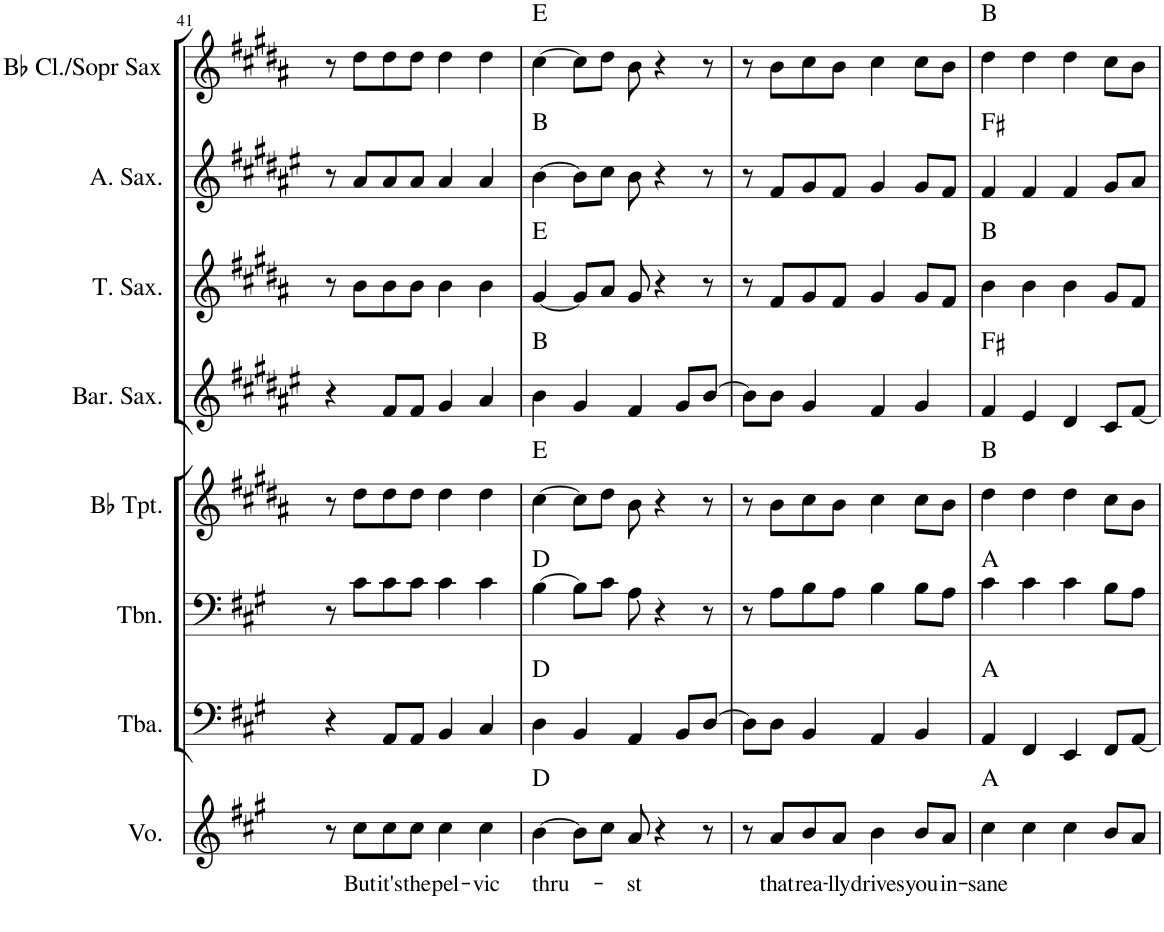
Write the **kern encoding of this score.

**kern	**text	**harte	**kern	**harte	**kern	**harte	**kern	**harte	**kern	**harte	**kern	**harte	**kern	**harte	**kern	**harte
*part8	*part8	*part8	*part7	*part7	*part6	*part6	*part5	*part5	*part4	*part4	*part3	*part3	*part2	*part2	*part1	*part1
*staff8	*staff8	*	*staff7	*	*staff6	*	*staff5	*	*staff4	*	*staff3	*	*staff2	*	*staff1	*
*I"Voice	*	*	*I"Tuba	*	*I"Trombone	*	*I"Bb Trumpet	*	*I"Baritone Saxophone	*	*I"Tenor Saxophone	*	*I"Alto Saxophone	*	*I"Bb Clarinet/sopr sax	*
*I'Vo.	*	*	*I'Tba.	*	*I'Tbn.	*	*I'Bb Tpt.	*	*I'Bar. Sax.	*	*I'T. Sax.	*	*I'A. Sax.	*	*I'Bb Cl./Sopr Sax	*
!!LO:PB:g=z
*clefG2	*	*	*clefF4	*	*clefF4	*	*clefG2	*	*clefG2	*	*clefG2	*	*clefG2	*	*clefG2	*
*	*	*	*	*	*	*	*Trd1c2	*	*Trd12c21	*	*Trd8c14	*	*Trd5c9	*	*Trd1c2	*
*k[f#c#g#]	*	*	*k[f#c#g#]	*	*k[f#c#g#]	*	*k[f#c#g#d#a#]	*	*k[f#c#g#d#a#e#]	*	*k[f#c#g#d#a#]	*	*k[f#c#g#d#a#e#]	*	*k[f#c#g#d#a#]	*
*M4/4	*	*	*M4/4	*	*M4/4	*	*M4/4	*	*M4/4	*	*M4/4	*	*M4/4	*	*M4/4	*
=41	=41	=41	=41	=41	=41	=41	=41	=41	=41	=41	=41	=41	=41	=41	=41	=41
8r	.	.	4r	.	8r	.	8r	.	4r	.	8r	.	8r	.	8r	.
!	!LO:LY:b	!	!	!	!	!	!	!	!	!	!	!	!	!	!	!
8cc#\L	But	.	.	.	8c#\L	.	8dd#\L	.	.	.	8b\L	.	8a#/L	.	8dd#\L	.
!	!LO:LY:b	!	!	!	!	!	!	!	!	!	!	!	!	!	!	!
8cc#\	it's	.	8AA/L	.	8c#\	.	8dd#\	.	8f#/L	.	8b\	.	8a#/	.	8dd#\	.
!	!LO:LY:b	!	!	!	!	!	!	!	!	!	!	!	!	!	!	!
8cc#\J	the	.	8AA/J	.	8c#\J	.	8dd#\J	.	8f#/J	.	8b\J	.	8a#/J	.	8dd#\J	.
!	!LO:LY:b	!	!	!	!	!	!	!	!	!	!	!	!	!	!	!
4cc#\	pel-	.	4BB/	.	4c#\	.	4dd#\	.	4g#/	.	4b\	.	4a#/	.	4dd#\	.
!	!LO:LY:b	!	!	!	!	!	!	!	!	!	!	!	!	!	!	!
4cc#\	-vic	.	4C#/	.	4c#\	.	4dd#\	.	4a#/	.	4b\	.	4a#/	.	4dd#\	.
=42	=42	=42	=42	=42	=42	=42	=42	=42	=42	=42	=42	=42	=42	=42	=42	=42
!	!LO:LY:b	!	!	!	!	!	!	!	!	!	!	!	!	!	!	!
[4b\	thru-	D:maj	4D\	D:maj	[4B\	D:maj	[4cc#\	E:maj	4b\	B:maj	[4g#/	E:maj	[4b\	B:maj	[4cc#\	E:maj
8b\L]	.	.	4BB/	.	8B\L]	.	8cc#\L]	.	4g#/	.	8g#/L]	.	8b\L]	.	8cc#\L]	.
8cc#\J	.	.	.	.	8c#\J	.	8dd#\J	.	.	.	8a#/J	.	8cc#\J	.	8dd#\J	.
!	!LO:LY:b	!	!	!	!	!	!	!	!	!	!	!	!	!	!	!
8a/	-st	.	4AA/	.	8A\	.	8b\	.	4f#/	.	8g#/	.	8b\	.	8b\	.
4r	.	.	.	.	4r	.	4r	.	.	.	4r	.	4r	.	4r	.
.	.	.	8BB/L	.	.	.	.	.	8g#/L	.	.	.	.	.	.	.
8r	.	.	[8D/J	.	8r	.	8r	.	[8b/J	.	8r	.	8r	.	8r	.
=43	=43	=43	=43	=43	=43	=43	=43	=43	=43	=43	=43	=43	=43	=43	=43	=43
8r	.	.	8D\L]	.	8r	.	8r	.	8b\L]	.	8r	.	8r	.	8r	.
!	!LO:LY:b	!	!	!	!	!	!	!	!	!	!	!	!	!	!	!
8a/L	that	.	8D\J	.	8A\L	.	8b\L	.	8b\J	.	8f#/L	.	8f#/L	.	8b\L	.
!	!LO:LY:b	!	!	!	!	!	!	!	!	!	!	!	!	!	!	!
8b/	rea-	.	4BB/	.	8B\	.	8cc#\	.	4g#/	.	8g#/	.	8g#/	.	8cc#\	.
!	!LO:LY:b	!	!	!	!	!	!	!	!	!	!	!	!	!	!	!
8a/J	-lly	.	.	.	8A\J	.	8b\J	.	.	.	8f#/J	.	8f#/J	.	8b\J	.
!	!LO:LY:b	!	!	!	!	!	!	!	!	!	!	!	!	!	!	!
4b\	drives	.	4AA/	.	4B\	.	4cc#\	.	4f#/	.	4g#/	.	4g#/	.	4cc#\	.
!	!LO:LY:b	!	!	!	!	!	!	!	!	!	!	!	!	!	!	!
8b/L	you	.	4BB/	.	8B\L	.	8cc#\L	.	4g#/	.	8g#/L	.	8g#/L	.	8cc#\L	.
!	!LO:LY:b	!	!	!	!	!	!	!	!	!	!	!	!	!	!	!
8a/J	in-	.	.	.	8A\J	.	8b\J	.	.	.	8f#/J	.	8f#/J	.	8b\J	.
=44	=44	=44	=44	=44	=44	=44	=44	=44	=44	=44	=44	=44	=44	=44	=44	=44
!	!LO:LY:b	!	!	!	!	!	!	!	!	!	!	!	!	!	!	!
4cc#\	-sane	A:maj	4AA/	A:maj	4c#\	A:maj	4dd#\	B:maj	4f#/	F#:maj	4b\	B:maj	4f#/	F#:maj	4dd#\	B:maj
4cc#\	.	.	4FF#/	.	4c#\	.	4dd#\	.	4e#/	.	4b\	.	4f#/	.	4dd#\	.
4cc#\	.	.	4EE/	.	4c#\	.	4dd#\	.	4d#/	.	4b\	.	4f#/	.	4dd#\	.
8b/L	.	.	8FF#/L	.	8B\L	.	8cc#\L	.	8c#/L	.	8g#/L	.	8g#/L	.	8cc#\L	.
8a/J	.	.	[8AA/J	.	8A\J	.	8b\J	.	[8f#/J	.	8f#/J	.	8a#/J	.	8b\J	.
=	=	=	=	=	=	=	=	=	=	=	=	=	=	=	=	=
*-	*-	*-	*-	*-	*-	*-	*-	*-	*-	*-	*-	*-	*-	*-	*-	*-
